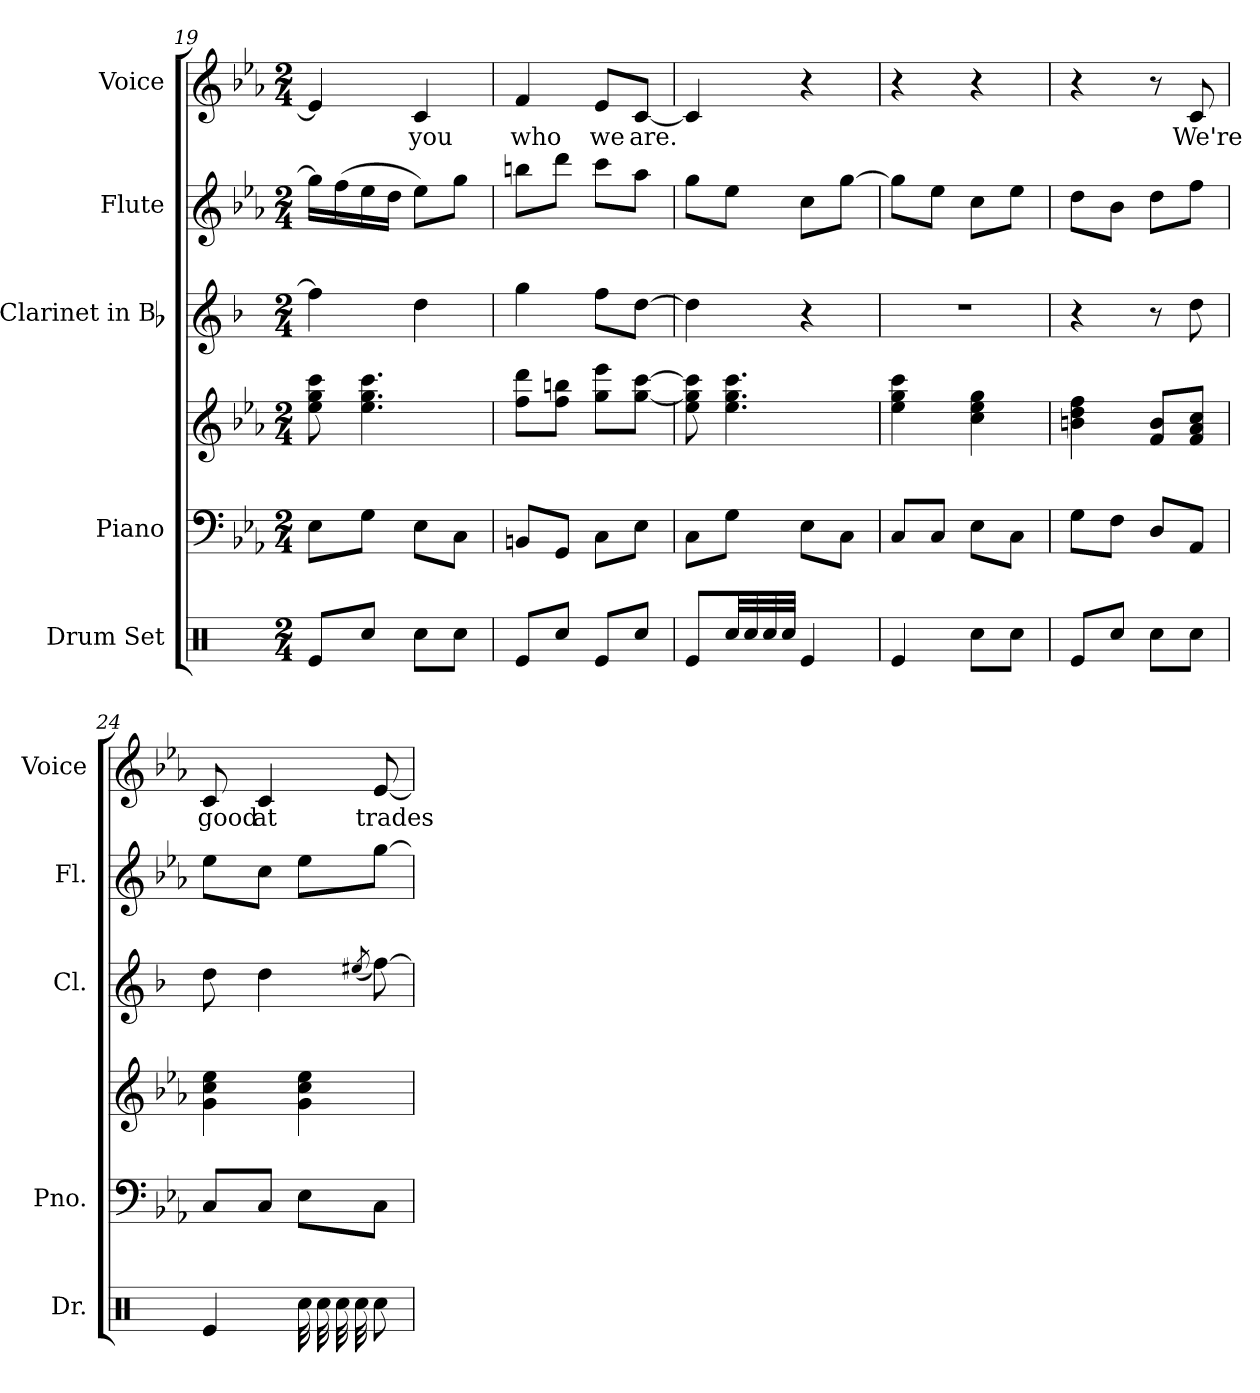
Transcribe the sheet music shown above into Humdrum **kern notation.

**kern	**kern	**kern	**kern	**kern	**kern	**text
*part5	*part4	*part4	*part3	*part2	*part1	*part1
*staff6	*staff5	*staff4	*staff3	*staff2	*staff1	*staff1
*I"Drum Set	*I"Piano	*	*I"Clarinet in Bb	*I"Flute	*I"Voice	*
*I'Dr.	*I'Pno.	*	*I'Cl.	*I'Fl.	*I'Voice	*
*clefX	*clefF4	*clefG2	*clefG2	*clefG2	*clefG2	*
*	*	*	*ITrd1c2	*	*	*
*k[]	*k[b-e-a-]	*k[b-e-a-]	*k[b-e-a-]	*k[b-e-a-]	*k[b-e-a-]	*
*C:	*E-:	*E-:	*E-:	*E-:	*E-:	*
*M2/4	*M2/4	*M2/4	*M2/4	*M2/4	*M2/4	*
=19	=19	=19	=19	=19	=19	=19
8Rei/L	8E-i\L	8ee-i\ 8ggi 8ccci	4ee-i\]	16ggi\LL]	4e-i/]	.
.	.	.	.	(16ffi\	.	.
8Rcci/J	8Gi\J	4.ee-i\ 4.ggi 4.ccci	.	16ee-i\	.	.
.	.	.	.	16ddi\JJ	.	.
!	!	!	!	!	!	!LO:LY:b:color=#000000
8Rcci\L	8E-i\L	.	4cci\	8ee-i\L)	4ci/	you
8Rcci\J	8Ci\J	.	.	8ggi\J	.	.
=20	=20	=20	=20	=20	=20	=20
!	!	!	!	!	!	!LO:LY:b:color=#000000
8Rei/L	8BBni/L	8ffi\ 8dddiL	4ffi\	8bbni\L	4fi/	who
8Rcci/J	8GGi/J	8ffi\ 8bbniJ	.	8dddi\J	.	.
!	!	!	!	!	!	!LO:LY:b:color=#000000
8Rei/L	8Ci\L	8ggi\ 8eee-iL	8ee-i\L	8ccci\L	8e-i/L	we
!	!	!	!	!	!	!LO:LY:b:color=#000000
8Rcci/J	8E-i\J	[8ggi\ [8ccciJ	[8cci\J	8aa-i\J	[8ci/J	are.
=21	=21	=21	=21	=21	=21	=21
8Rei/L	8Ci\L	8ee-i\ 8ggi] 8ccci]	4cci\]	8ggi\L	4ci/]	.
*tremolo	*	*	*	*	*	*
32Rcci/	8Gi\J	4.ee-i\ 4.ggi 4.ccci	.	8ee-i\J	.	.
32Rcci/	.	.	.	.	.	.
32Rcci/	.	.	.	.	.	.
32Rcci/JJJ	.	.	.	.	.	.
*Xtremolo	*	*	*	*	*	*
4Rei/	8E-i\L	.	4r	8cci\L	4r	.
.	8Ci\J	.	.	[8ggi\J	.	.
=22	=22	=22	=22	=22	=22	=22
!	!	!	!LO:N:vis=1	!	!	!
4Rei/	8Ci/L	4ee-i\ 4ggi 4ccci	2r	8ggi\L]	4r	.
.	8Ci/J	.	.	8ee-i\J	.	.
8Rcci\L	8E-i\L	4cci\ 4ee-i 4ggi	.	8cci\L	4r	.
8Rcci\J	8Ci\J	.	.	8ee-i\J	.	.
=23	=23	=23	=23	=23	=23	=23
8Rei/L	8Gi\L	4bni\ 4ddi 4ffi	4r	8ddi\L	4r	.
8Rcci/J	8Fi\J	.	.	8b-i\J	.	.
8Rcci\L	8Di/L	8fi/ 8biL	8r	8ddi\L	8r	.
!	!	!	!	!	!	!LO:LY:b:color=#000000
8Rcci\J	8AA-i/J	8fi/ 8a-i 8cciJ	8cci\	8ffi\J	8ci/	We're
=24	=24	=24	=24	=24	=24	=24
!	!	!	!	!	!	!LO:LY:b:color=#000000
4Rei/	8Ci/L	4gi\ 4cci 4ee-i	8cci\	8ee-i\L	8ci/	good
!	!	!	!	!	!	!LO:LY:b:color=#000000
.	8Ci/J	.	4cci\	8cci\J	4ci/	at
*tremolo	*	*	*	*	*	*
32Rcci\LLL	8E-i\L	4gi\ 4cci 4ee-i	.	8ee-i\L	.	.
32Rcci\	.	.	.	.	.	.
32Rcci\	.	.	.	.	.	.
32Rcci\	.	.	.	.	.	.
*Xtremolo	*	*	*	*	*	*
.	.	.	(8qdd#Xi/	.	.	.
!	!	!	!	!	!	!LO:LY:b:color=#000000
8Rcci\J	8Ci\J	.	[8ee-i\)	[8ggi\J	[8e-i/	trades
=	=	=	=	=	=	=
*-	*-	*-	*-	*-	*-	*-
